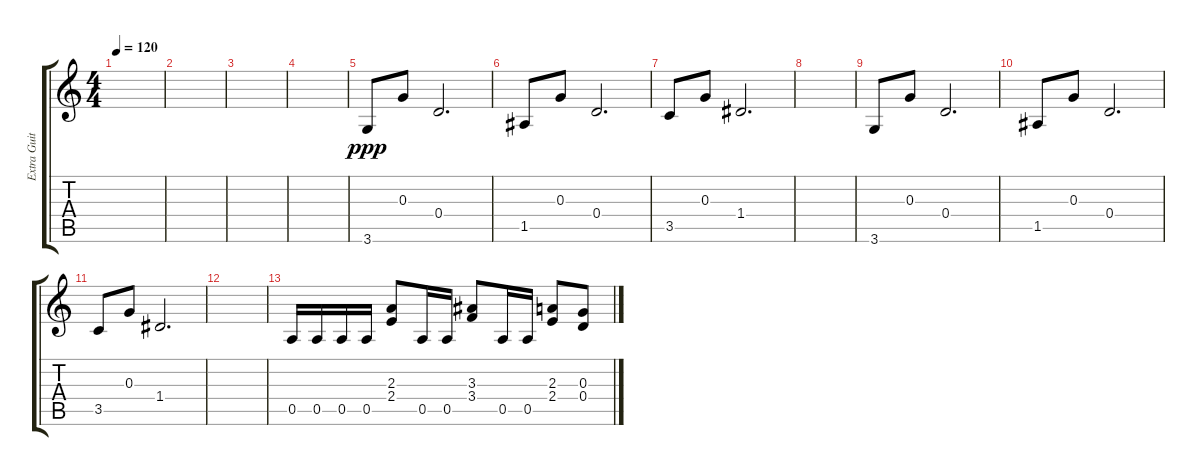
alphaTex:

\track ("Extra Guitar" "Extra Guit") {instrument distortionguitar}
\staff {score tabs}
\tuning (E4 B3 G3 D3 A2 E2) {hide}
\ts (4 4)
\tempo 120
\clef g2
\ks c
|
|
|
|
3.6.8{dy ppp} 0.3.8 0.4.2{d} |
1.5.8 0.3.8 0.4.2{d} |
3.5.8 0.3.8 1.4.2{d} |
|
3.6.8 0.3.8 0.4.2{d} |
1.5.8 0.3.8 0.4.2{d} |
3.5.8 0.3.8 1.4.2{d} |
|
0.5.16 0.5.16 0.5.16 0.5.16 (2.3 2.4).8 0.5.16 0.5.16 (3.3 3.4).8 0.5.16 0.5.16 (2.3 2.4).8 (0.3 0.4).8
